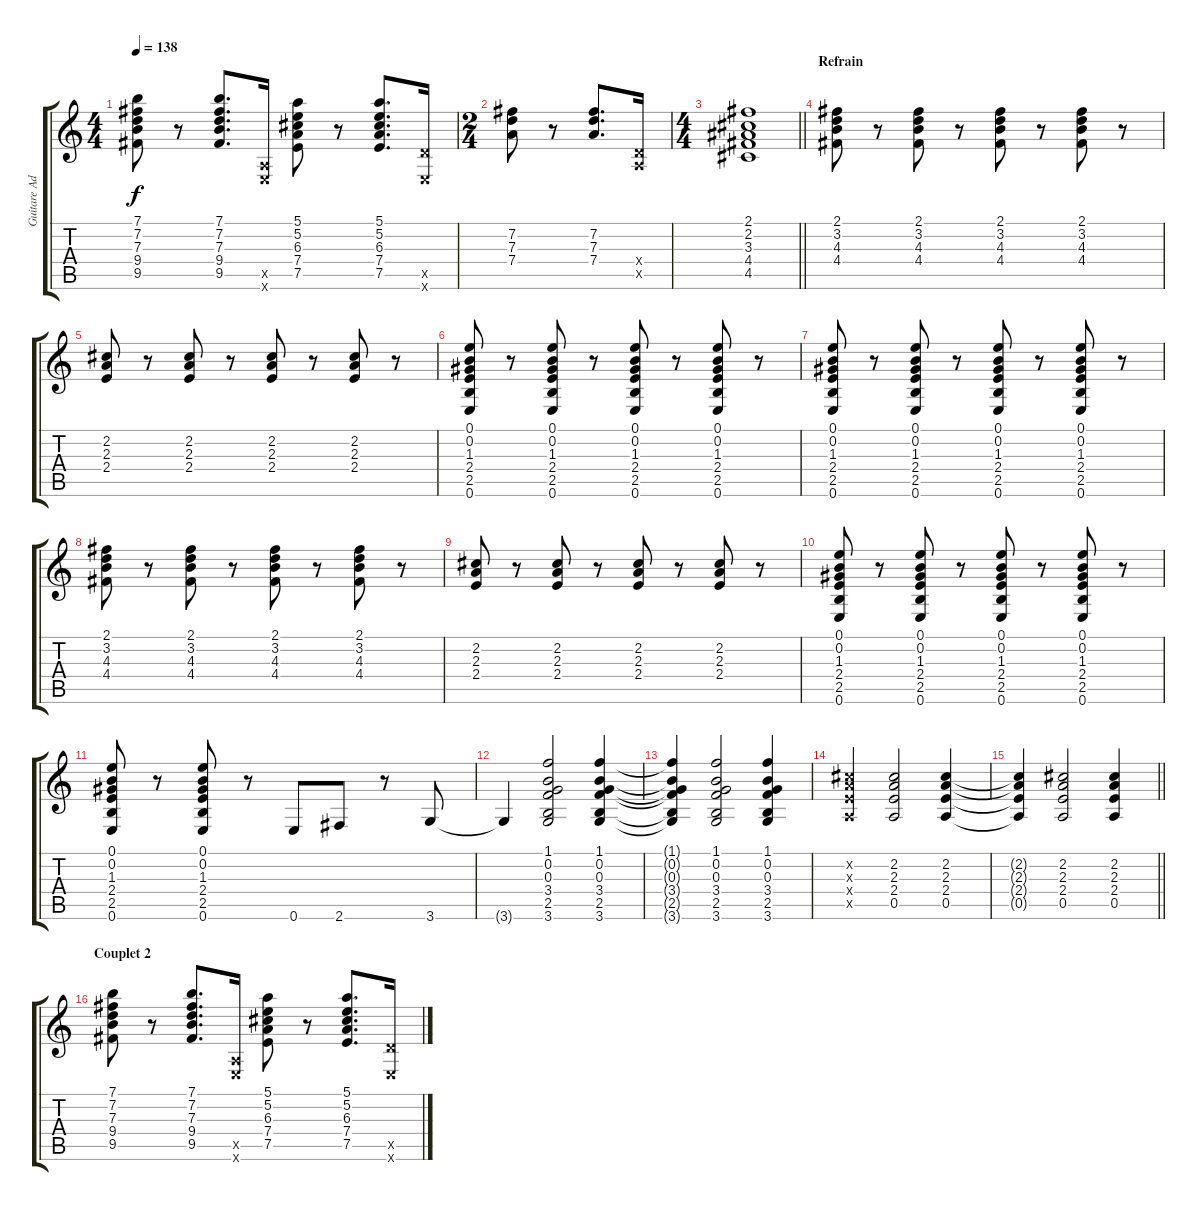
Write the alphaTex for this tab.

\track ("Guitare Adrien" "Guitare Ad") {instrument overdrivenguitar}
\staff {score tabs}
\tuning (E4 B3 G3 D3 A2 E2) {hide}
\ts (4 4)
\tempo 138
\clef g2
\ks c
(7.1 7.2 7.3 9.4 9.5).8{dy f} r.8 (7.1 7.2 7.3 9.4 9.5).8{d} (0.5{x} 0.6{x}).16 (5.1 5.2 6.3 7.4 7.5).8 r.8 (5.1 5.2 6.3 7.4 7.5).8{d} (5.5{x} 0.6{x}).16 |
\ts (2 4)
(7.2 7.3 7.4).8 r.8 (7.2 7.3 7.4).8{d} (0.4{x} 0.5{x}).16 |
\ts (4 4)
\barLineRight lightlight
(2.1 2.2 3.3 4.4 4.5).1 |
\section ("" "Refrain")
(2.1 3.2 4.3 4.4).8 r.8 (2.1 3.2 4.3 4.4).8 r.8 (2.1 3.2 4.3 4.4).8 r.8 (2.1 3.2 4.3 4.4).8 r.8 |
(2.2 2.3 2.4).8 r.8 (2.2 2.3 2.4).8 r.8 (2.2 2.3 2.4).8 r.8 (2.2 2.3 2.4).8 r.8 |
(0.1 0.2 1.3 2.4 2.5 0.6).8 r.8 (0.1 0.2 1.3 2.4 2.5 0.6).8 r.8 (0.1 0.2 1.3 2.4 2.5 0.6).8 r.8 (0.1 0.2 1.3 2.4 2.5 0.6).8 r.8 |
(0.1 0.2 1.3 2.4 2.5 0.6).8 r.8 (0.1 0.2 1.3 2.4 2.5 0.6).8 r.8 (0.1 0.2 1.3 2.4 2.5 0.6).8 r.8 (0.1 0.2 1.3 2.4 2.5 0.6).8 r.8 |
(2.1 3.2 4.3 4.4).8 r.8 (2.1 3.2 4.3 4.4).8 r.8 (2.1 3.2 4.3 4.4).8 r.8 (2.1 3.2 4.3 4.4).8 r.8 |
(2.2 2.3 2.4).8 r.8 (2.2 2.3 2.4).8 r.8 (2.2 2.3 2.4).8 r.8 (2.2 2.3 2.4).8 r.8 |
(0.1 0.2 1.3 2.4 2.5 0.6).8 r.8 (0.1 0.2 1.3 2.4 2.5 0.6).8 r.8 (0.1 0.2 1.3 2.4 2.5 0.6).8 r.8 (0.1 0.2 1.3 2.4 2.5 0.6).8 r.8 |
(0.1 0.2 1.3 2.4 2.5 0.6).8 r.8 (0.1 0.2 1.3 2.4 2.5 0.6).8 r.8 0.6.8 2.6.8 r.8 3.6.8 |
3.6{t}.4 (1.1 0.2 0.3 3.4 2.5 3.6).2 (1.1 0.2 0.3 3.4 2.5 3.6).4 |
(1.1{t} 0.2{t} 0.3{t} 3.4{t} 2.5{t} 3.6{t}).4 (1.1 0.2 0.3 3.4 2.5 3.6).2 (1.1 0.2 0.3 3.4 2.5 3.6).4 |
(2.2{x} 2.3{x} 2.4{x} 0.5{x}).4 (2.2 2.3 2.4 0.5).2 (2.2 2.3 2.4 0.5).4 |
\barLineRight lightlight
(2.2{t} 2.3{t} 2.4{t} 0.5{t}).4 (2.2 2.3 2.4 0.5).2 (2.2 2.3 2.4 0.5).4 |
\section ("" "Couplet 2")
(7.1 7.2 7.3 9.4 9.5).8 r.8 (7.1 7.2 7.3 9.4 9.5).8{d} (0.5{x} 0.6{x}).16 (5.1 5.2 6.3 7.4 7.5).8 r.8 (5.1 5.2 6.3 7.4 7.5).8{d} (5.5{x} 0.6{x}).16
